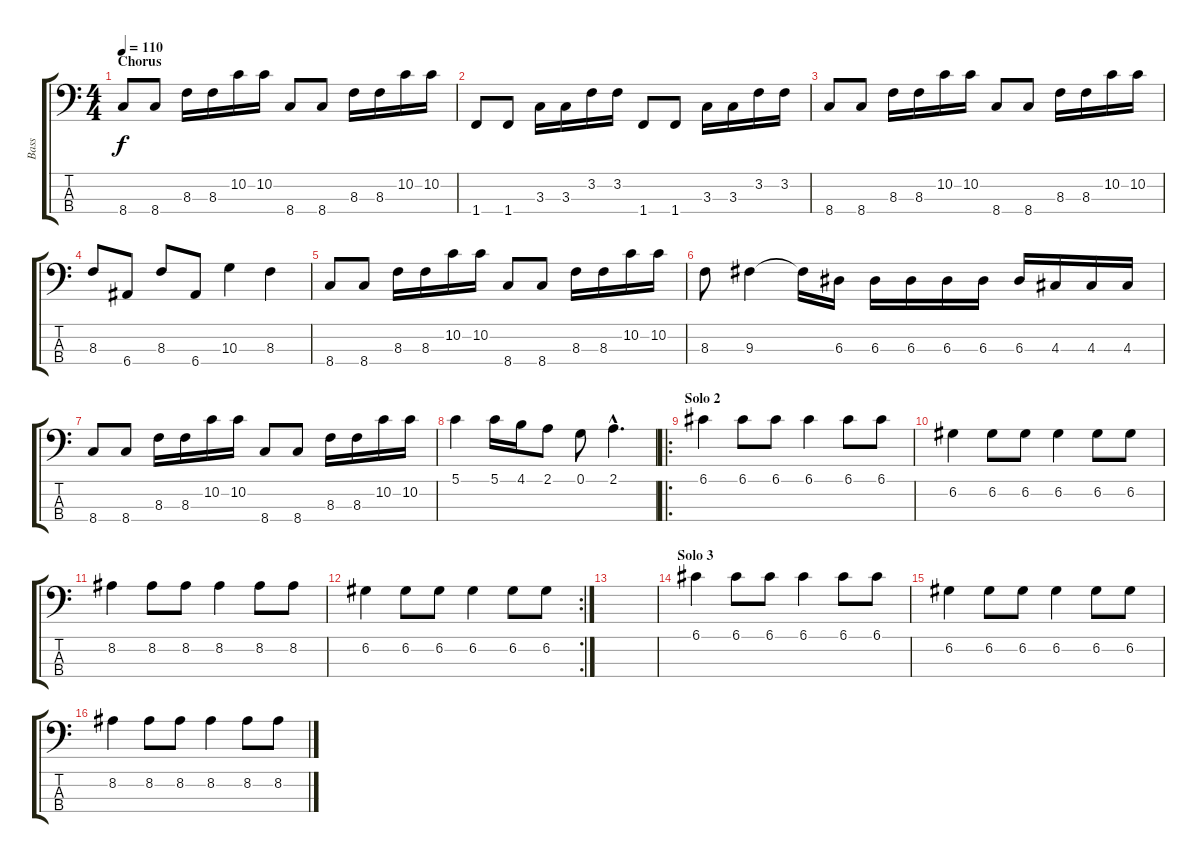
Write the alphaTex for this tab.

\track ("Bass" "Bass") {instrument electricbasspick}
\staff {score tabs}
\tuning (G2 D2 A1 E1) {hide}
\ts (4 4)
\section ("" "Chorus")
\tempo 110
\clef f4
\ks c
8.4.8{dy f} 8.4.8 8.3.16 8.3.16 10.2.16 10.2.16 8.4.8 8.4.8 8.3.16 8.3.16 10.2.16 10.2.16 |
1.4.8 1.4.8 3.3.16 3.3.16 3.2.16 3.2.16 1.4.8 1.4.8 3.3.16 3.3.16 3.2.16 3.2.16 |
8.4.8 8.4.8 8.3.16 8.3.16 10.2.16 10.2.16 8.4.8 8.4.8 8.3.16 8.3.16 10.2.16 10.2.16 |
8.3.8 6.4.8 8.3.8 6.4.8 10.3.4 8.3.4 |
8.4.8 8.4.8 8.3.16 8.3.16 10.2.16 10.2.16 8.4.8 8.4.8 8.3.16 8.3.16 10.2.16 10.2.16 |
8.3.8 9.3.4 9.3{t}.16 6.3.16 6.3.16 6.3.16 6.3.16 6.3.16 6.3.16 4.3.16 4.3.16 4.3.16 |
8.4.8 8.4.8 8.3.16 8.3.16 10.2.16 10.2.16 8.4.8 8.4.8 8.3.16 8.3.16 10.2.16 10.2.16 |
5.1.4 5.1.16 4.1.16 2.1.8 0.1.8 2.1{hac}.4{d} |
\ro
\section ("" "Solo 2")
6.1.4 6.1.8 6.1.8 6.1.4 6.1.8 6.1.8 |
6.2.4 6.2.8 6.2.8 6.2.4 6.2.8 6.2.8 |
8.2.4 8.2.8 8.2.8 8.2.4 8.2.8 8.2.8 |
\rc 2
6.2.4 6.2.8 6.2.8 6.2.4 6.2.8 6.2.8 |
|
\section ("" "Solo 3")
6.1.4 6.1.8 6.1.8 6.1.4 6.1.8 6.1.8 |
6.2.4 6.2.8 6.2.8 6.2.4 6.2.8 6.2.8 |
8.2.4 8.2.8 8.2.8 8.2.4 8.2.8 8.2.8
